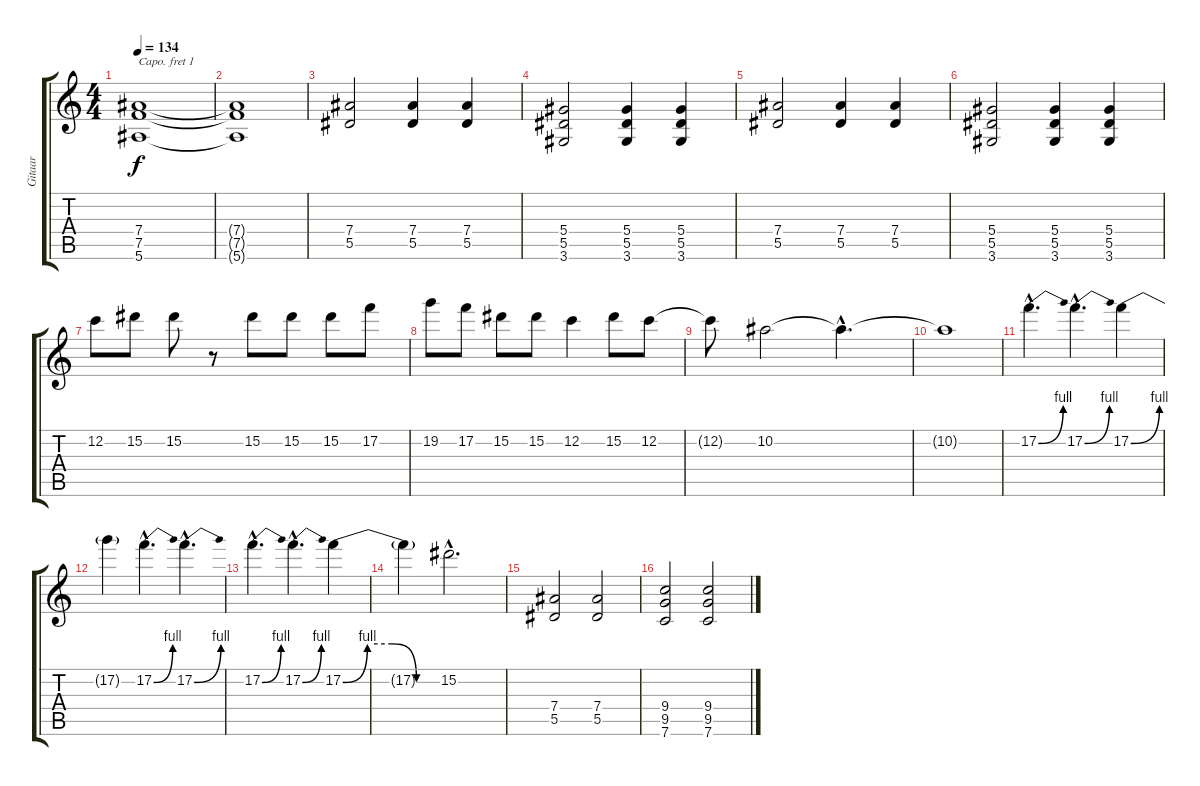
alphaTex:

\track ("Gitaar" "Gitaar") {instrument electricguitarclean}
\staff {score tabs}
\capo 1
\tuning (E4 B3 G3 D3 A2 E2) {hide}
\ts (4 4)
\tempo 134
\clef g2
\ks c
(7.4 7.5 5.6).1{dy f} |
(7.4{t} 7.5{t} 5.6{t}).1 |
(7.4 5.5).2 (7.4 5.5).4 (7.4 5.5).4 |
(5.4 5.5 3.6).2 (5.4 5.5 3.6).4 (5.4 5.5 3.6).4 |
(7.4 5.5).2 (7.4 5.5).4 (7.4 5.5).4 |
(5.4 5.5 3.6).2 (5.4 5.5 3.6).4 (5.4 5.5 3.6).4 |
12.2.8 15.2.8 15.2.8 r.8 15.2.8 15.2.8 15.2.8 17.2.8 |
19.2.8 17.2.8 15.2.8 15.2.8 12.2.4 15.2.8 12.2.8 |
12.2{t}.8 10.2.2 10.2{hac t}.4{d} |
10.2{t}.1 |
17.2{be (bend 0 0 60 4) hac}.4{d} 17.2{be (bend 0 0 60 4) hac}.4{d} 17.2{be (bend 0 0 60 4)}.4 |
17.2{t}.4 17.2{be (bend 0 0 60 4) hac}.4{d} 17.2{be (bend 0 0 60 4) hac}.4{d} |
17.2{be (bend 0 0 60 4) hac}.4{d} 17.2{be (bend 0 0 60 4) hac}.4{d} 17.2{be (custom 0 0 15 4 30 4 45 0 60 0)}.4 |
17.2{t}.4 15.2{hac}.2{d} |
(7.4 5.5).2{volume 8} (7.4 5.5).2 |
(9.4 9.5 7.6).2 (9.4 9.5 7.6).2
